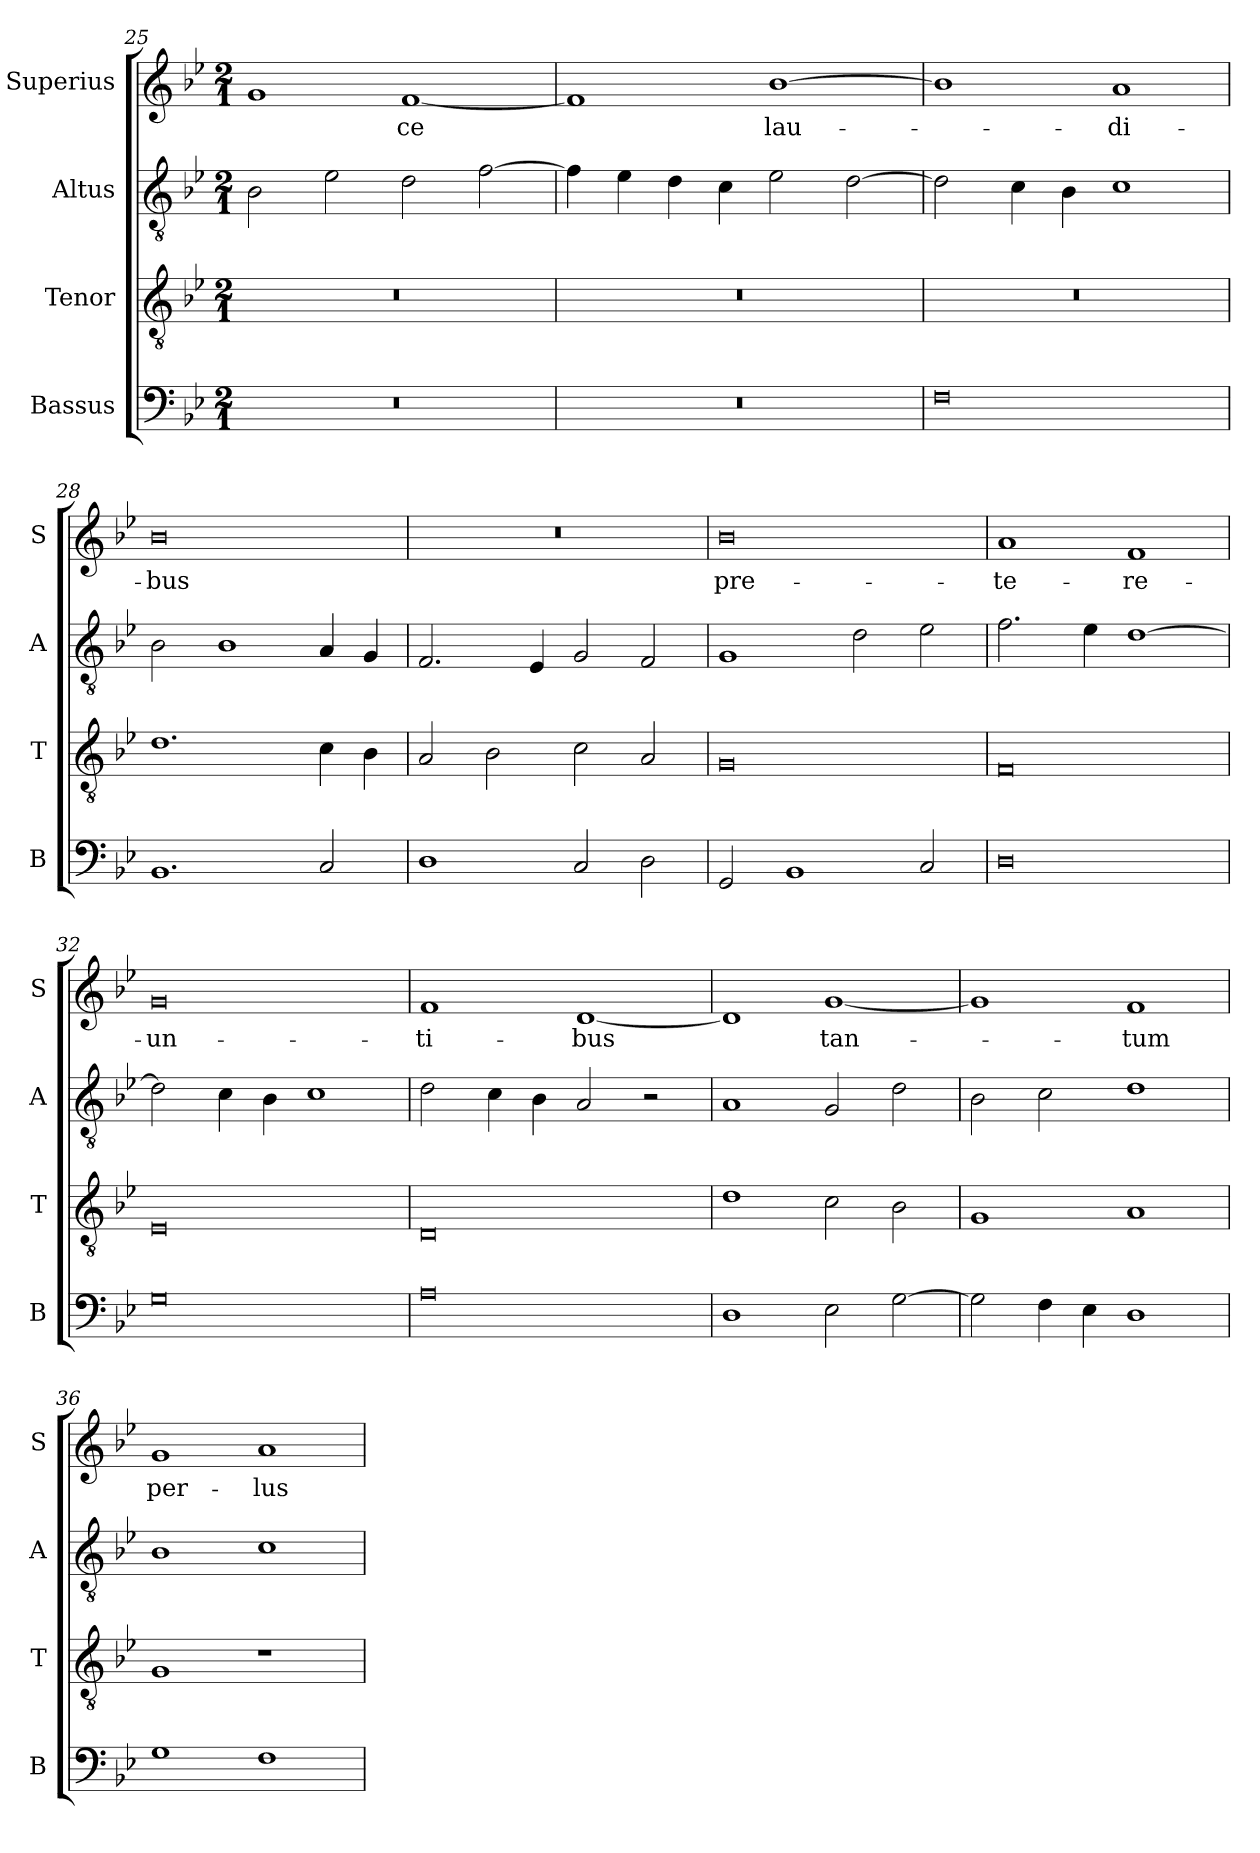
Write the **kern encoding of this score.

**kern	**kern	**kern	**kern	**text
*part4	*part3	*part2	*part1	*part1
*staff4	*staff3	*staff2	*staff1	*staff1
*I"Bassus	*I"Tenor	*I"Altus	*I"Superius	*
*I'B	*I'T	*I'A	*I'S	*
*clefF4	*clefGv2	*clefGv2	*clefG2	*
*k[b-e-]	*k[b-e-]	*k[b-e-]	*k[b-e-]	*
*M2/1	*M2/1	*M2/1	*M2/1	*
=25	=25	=25	=25	=25
0r	0r	2B-	1g	.
.	.	2e-	.	.
.	.	2d	[1f	-ce
.	.	[2f	.	.
=26	=26	=26	=26	=26
0r	0r	4f]	1f]	.
.	.	4e-	.	.
.	.	4d	.	.
.	.	4c	.	.
.	.	2e-	[1b-	lau-
.	.	[2d	.	.
=27	=27	=27	=27	=27
0F	0r	2d]	1b-]	.
.	.	4c	.	.
.	.	4B-	.	.
.	.	1c	1a	-di-
=28	=28	=28	=28	=28
1.BB-	1.d	2B-	0b-	-bus
.	.	1B-	.	.
2C	4c	4A	.	.
.	4B-	4G	.	.
=29	=29	=29	=29	=29
1D	2A	2.F	0r	.
.	2B-	.	.	.
.	.	4E-	.	.
2C	2c	2G	.	.
2D	2A	2F	.	.
=30	=30	=30	=30	=30
2GG	0G	1G	0b-	pre-
1BB-	.	.	.	.
.	.	2d	.	.
2C	.	2e-	.	.
=31	=31	=31	=31	=31
0D	0F	2.f	1a	-te-
.	.	4e-	.	.
.	.	[1d	1f	-re-
=32	=32	=32	=32	=32
0G	0E-	2d]	0g	-un-
.	.	4c	.	.
.	.	4B-	.	.
.	.	1c	.	.
=33	=33	=33	=33	=33
0A	0D	2d	1f	-ti-
.	.	4c	.	.
.	.	4B-	.	.
.	.	2A	[1d	-bus
.	.	2r	.	.
=34	=34	=34	=34	=34
1D	1d	1A	1d]	.
2E-	2c	2G	[1g	tan-
[2G	2B-	2d	.	.
=35	=35	=35	=35	=35
2G]	1G	2B-	1g]	.
4F	.	2c	.	.
4E-	.	.	.	.
1D	1A	1d	1f	-tum
=36	=36	=36	=36	=36
1G	1G	1B-	1g	per-
1F	1r	1c	1a	-lus-
=	=	=	=	=
*-	*-	*-	*-	*-
